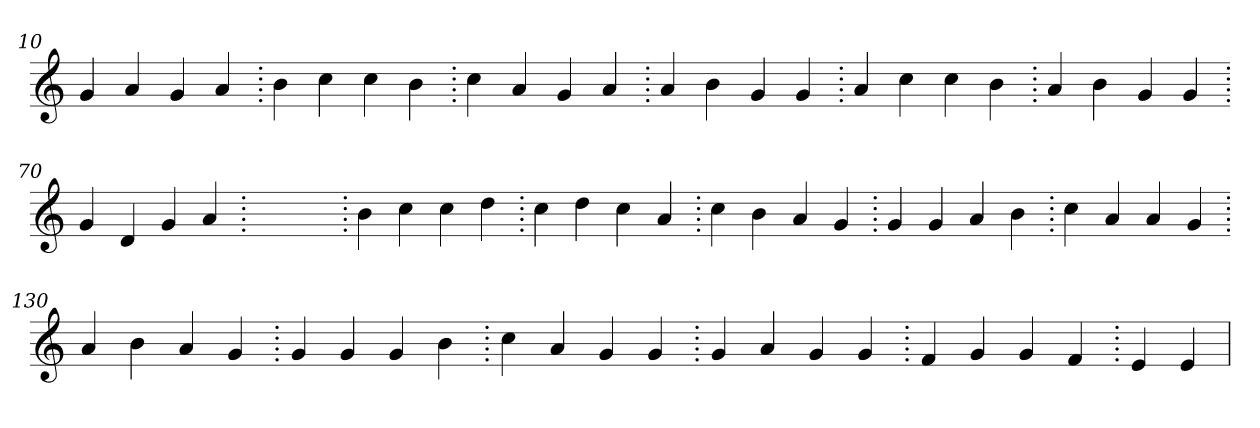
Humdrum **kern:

**kern
*part1
*staff1
*clefG2
=10.
4g
4a
4g
4a
=20.
4b
4cc
4cc
4b
=30.
4cc
4a
4g
4a
=40.
4a
4b
4g
4g
=50.
4a
4cc
4cc
4b
=60.
4a
4b
4g
4g
=70.
4g
4d
4g
4a
=80.
1ryy
=80.
4b
4cc
4cc
4dd
=90.
4cc
4dd
4cc
4a
=100.
4cc
4b
4a
4g
=110.
4g
4g
4a
4b
=120.
4cc
4a
4a
4g
=130.
4a
4b
4a
4g
=140.
4g
4g
4g
4b
=150.
4cc
4a
4g
4g
=160.
4g
4a
4g
4g
=170.
4f
4g
4g
4f
=180.
4e
4e
=
*-
